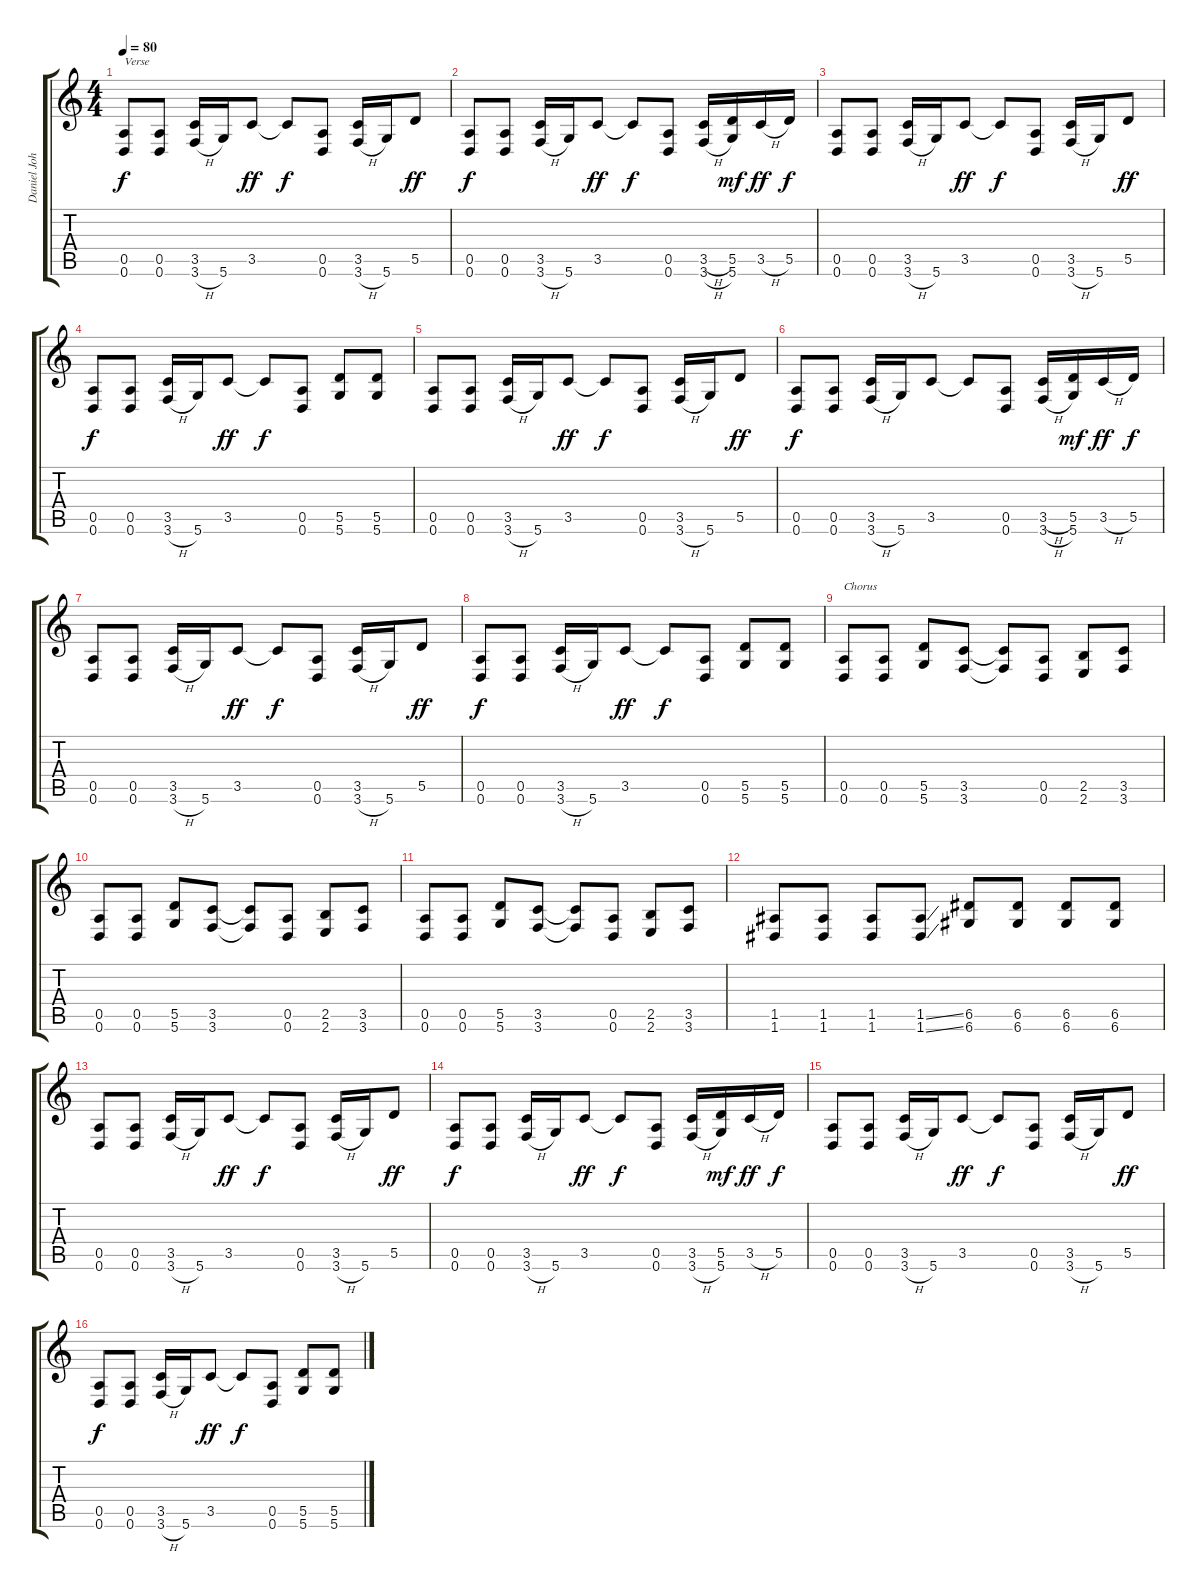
\track ("Daniel Johns (Gtr 1)" "Daniel Joh") {instrument distortionguitar}
\staff {score tabs}
\tuning (E4 B3 G3 D3 A2 D2) {hide}
\ts (4 4)
\tempo 80
\clef g2
\ks c
(0.5 0.6).8{txt "Verse" dy f} (0.5 0.6).8 (3.5 3.6{h}).16 5.6.16 3.5.8{dy ff} 3.5{t}.8{dy f} (0.5 0.6).8 (3.5 3.6{h}).16 5.6.16 5.5.8{dy ff} |
(0.5 0.6).8{dy f} (0.5 0.6).8 (3.5 3.6{h}).16 5.6.16 3.5.8{dy ff} 3.5{t}.8{dy f} (0.5 0.6).8 (3.5{h} 3.6{h}).16 (5.5 5.6).16{dy mf} 3.5{h}.16{dy ff} 5.5.16{dy f} |
(0.5 0.6).8 (0.5 0.6).8 (3.5 3.6{h}).16 5.6.16 3.5.8{dy ff} 3.5{t}.8{dy f} (0.5 0.6).8 (3.5 3.6{h}).16 5.6.16 5.5.8{dy ff} |
(0.5 0.6).8{dy f} (0.5 0.6).8 (3.5 3.6{h}).16 5.6.16 3.5.8{dy ff} 3.5{t}.8{dy f} (0.5 0.6).8 (5.5 5.6).8 (5.5 5.6).8 |
(0.5 0.6).8 (0.5 0.6).8 (3.5 3.6{h}).16 5.6.16 3.5.8{dy ff} 3.5{t}.8{dy f} (0.5 0.6).8 (3.5 3.6{h}).16 5.6.16 5.5.8{dy ff} |
(0.5 0.6).8{dy f} (0.5 0.6).8 (3.5 3.6{h}).16 5.6.16 3.5.8 3.5{t}.8 (0.5 0.6).8 (3.5{h} 3.6{h}).16 (5.5 5.6).16{dy mf} 3.5{h}.16{dy ff} 5.5.16{dy f} |
(0.5 0.6).8 (0.5 0.6).8 (3.5 3.6{h}).16 5.6.16 3.5.8{dy ff} 3.5{t}.8{dy f} (0.5 0.6).8 (3.5 3.6{h}).16 5.6.16 5.5.8{dy ff} |
(0.5 0.6).8{dy f} (0.5 0.6).8 (3.5 3.6{h}).16 5.6.16 3.5.8{dy ff} 3.5{t}.8{dy f} (0.5 0.6).8 (5.5 5.6).8 (5.5 5.6).8 |
(0.5 0.6).8{txt "Chorus"} (0.5 0.6).8 (5.5 5.6).8 (3.5 3.6).8 (3.5{t} 3.6{t}).8 (0.5 0.6).8 (2.5 2.6).8 (3.5 3.6).8 |
(0.5 0.6).8 (0.5 0.6).8 (5.5 5.6).8 (3.5 3.6).8 (3.5{t} 3.6{t}).8 (0.5 0.6).8 (2.5 2.6).8 (3.5 3.6).8 |
(0.5 0.6).8 (0.5 0.6).8 (5.5 5.6).8 (3.5 3.6).8 (3.5{t} 3.6{t}).8 (0.5 0.6).8 (2.5 2.6).8 (3.5 3.6).8 |
(1.5 1.6).8 (1.5 1.6).8 (1.5 1.6).8 (1.5{ss} 1.6{ss}).8 (6.5 6.6).8 (6.5 6.6).8 (6.5 6.6).8 (6.5 6.6).8 |
(0.5 0.6).8 (0.5 0.6).8 (3.5 3.6{h}).16 5.6.16 3.5.8{dy ff} 3.5{t}.8{dy f} (0.5 0.6).8 (3.5 3.6{h}).16 5.6.16 5.5.8{dy ff} |
(0.5 0.6).8{dy f} (0.5 0.6).8 (3.5 3.6{h}).16 5.6.16 3.5.8{dy ff} 3.5{t}.8{dy f} (0.5 0.6).8 (3.5 3.6{h}).16 (5.5 5.6).16{dy mf} 3.5{h}.16{dy ff} 5.5.16{dy f} |
(0.5 0.6).8 (0.5 0.6).8 (3.5 3.6{h}).16 5.6.16 3.5.8{dy ff} 3.5{t}.8{dy f} (0.5 0.6).8 (3.5 3.6{h}).16 5.6.16 5.5.8{dy ff} |
(0.5 0.6).8{dy f} (0.5 0.6).8 (3.5 3.6{h}).16 5.6.16 3.5.8{dy ff} 3.5{t}.8{dy f} (0.5 0.6).8 (5.5 5.6).8 (5.5 5.6).8
